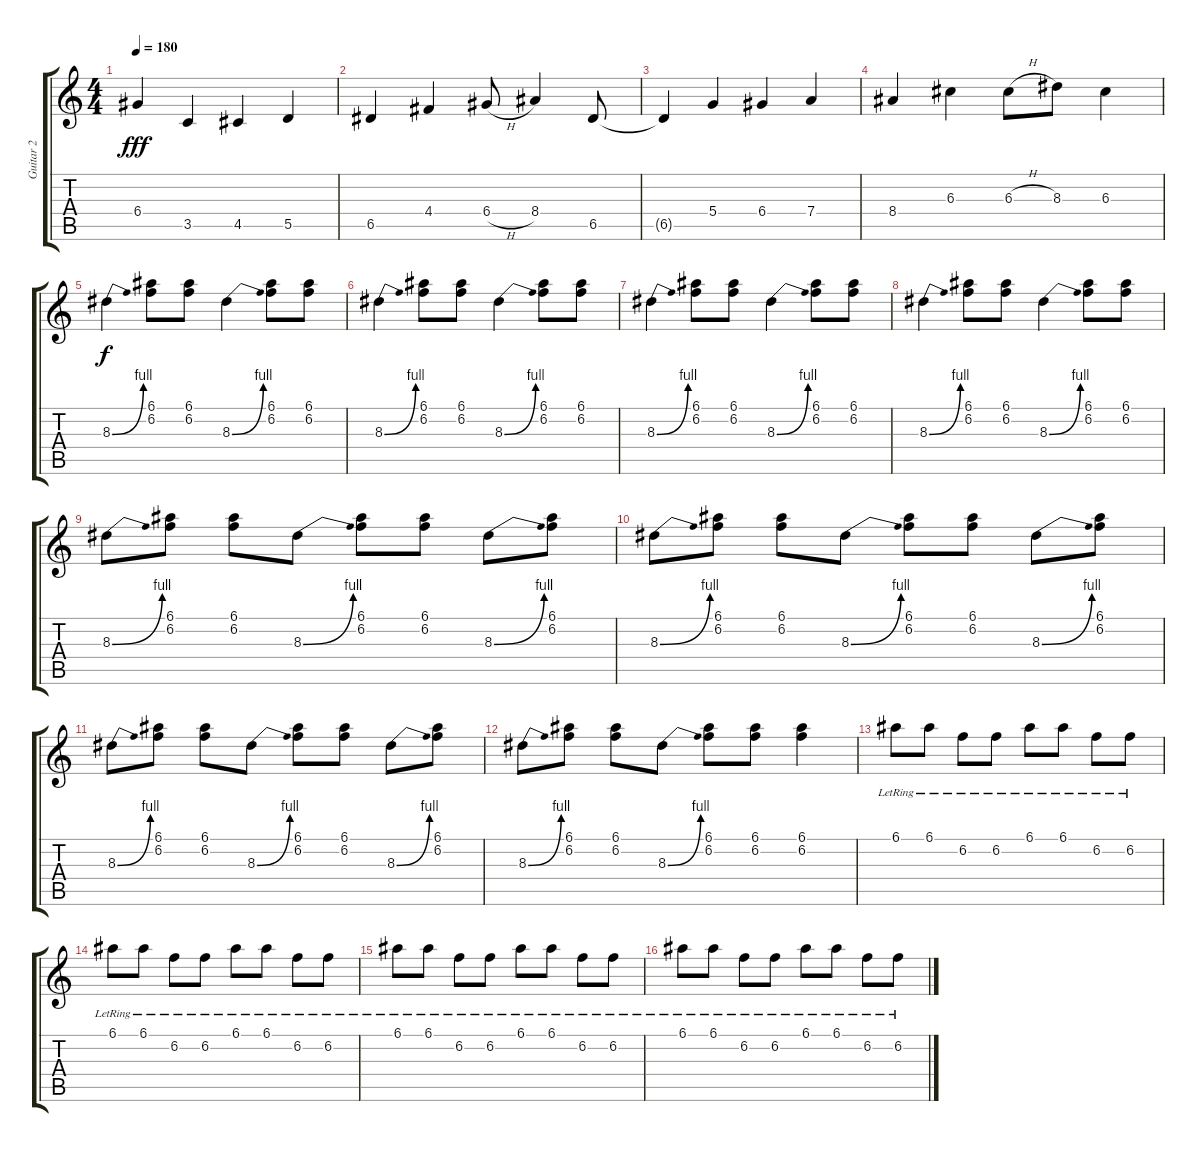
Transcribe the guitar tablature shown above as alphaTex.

\track ("Guitar 2" "Guitar 2") {instrument distortionguitar}
\staff {score tabs}
\tuning (E4 B3 G3 D3 A2 E2) {hide}
\ts (4 4)
\tempo 180
\clef g2
\ks c
6.4{t}.4{dy fff} 3.5.4 4.5.4 5.5.4 |
6.5.4 4.4.4 6.4{h}.8 8.4.4 6.5.8 |
6.5{t}.4 5.4.4 6.4.4 7.4.4 |
8.4.4 6.3.4 6.3{h}.8 8.3.8 6.3.4 |
8.3{be (bend 0 0 60 4)}.4{dy f} (6.1 6.2).8 (6.1 6.2).8 8.3{be (bend 0 0 60 4)}.4 (6.1 6.2).8 (6.1 6.2).8 |
8.3{be (bend 0 0 60 4)}.4 (6.1 6.2).8 (6.1 6.2).8 8.3{be (bend 0 0 60 4)}.4 (6.1 6.2).8 (6.1 6.2).8 |
8.3{be (bend 0 0 60 4)}.4 (6.1 6.2).8 (6.1 6.2).8 8.3{be (bend 0 0 60 4)}.4 (6.1 6.2).8 (6.1 6.2).8 |
8.3{be (bend 0 0 60 4)}.4 (6.1 6.2).8 (6.1 6.2).8 8.3{be (bend 0 0 60 4)}.4 (6.1 6.2).8 (6.1 6.2).8 |
8.3{be (bend 0 0 60 4)}.8 (6.1 6.2).8 (6.1 6.2).8 8.3{be (bend 0 0 60 4)}.8 (6.1 6.2).8 (6.1 6.2).8 8.3{be (bend 0 0 60 4)}.8 (6.1 6.2).8 |
8.3{be (bend 0 0 60 4)}.8 (6.1 6.2).8 (6.1 6.2).8 8.3{be (bend 0 0 60 4)}.8 (6.1 6.2).8 (6.1 6.2).8 8.3{be (bend 0 0 60 4)}.8 (6.1 6.2).8 |
8.3{be (bend 0 0 60 4)}.8 (6.1 6.2).8 (6.1 6.2).8 8.3{be (bend 0 0 60 4)}.8 (6.1 6.2).8 (6.1 6.2).8 8.3{be (bend 0 0 60 4)}.8 (6.1 6.2).8 |
8.3{be (bend 0 0 60 4)}.8 (6.1 6.2).8 (6.1 6.2).8 8.3{be (bend 0 0 60 4)}.8 (6.1 6.2).8 (6.1 6.2).8 (6.1 6.2).4 |
6.1{lr}.8 6.1{lr}.8 6.2{lr}.8 6.2{lr}.8 6.1{lr}.8 6.1{lr}.8 6.2{lr}.8 6.2{lr}.8 |
6.1{lr}.8 6.1{lr}.8 6.2{lr}.8 6.2{lr}.8 6.1{lr}.8 6.1{lr}.8 6.2{lr}.8 6.2{lr}.8 |
6.1{lr}.8 6.1{lr}.8 6.2{lr}.8 6.2{lr}.8 6.1{lr}.8 6.1{lr}.8 6.2{lr}.8 6.2{lr}.8 |
6.1{lr}.8 6.1{lr}.8 6.2{lr}.8 6.2{lr}.8 6.1{lr}.8 6.1{lr}.8 6.2{lr}.8 6.2{lr}.8
